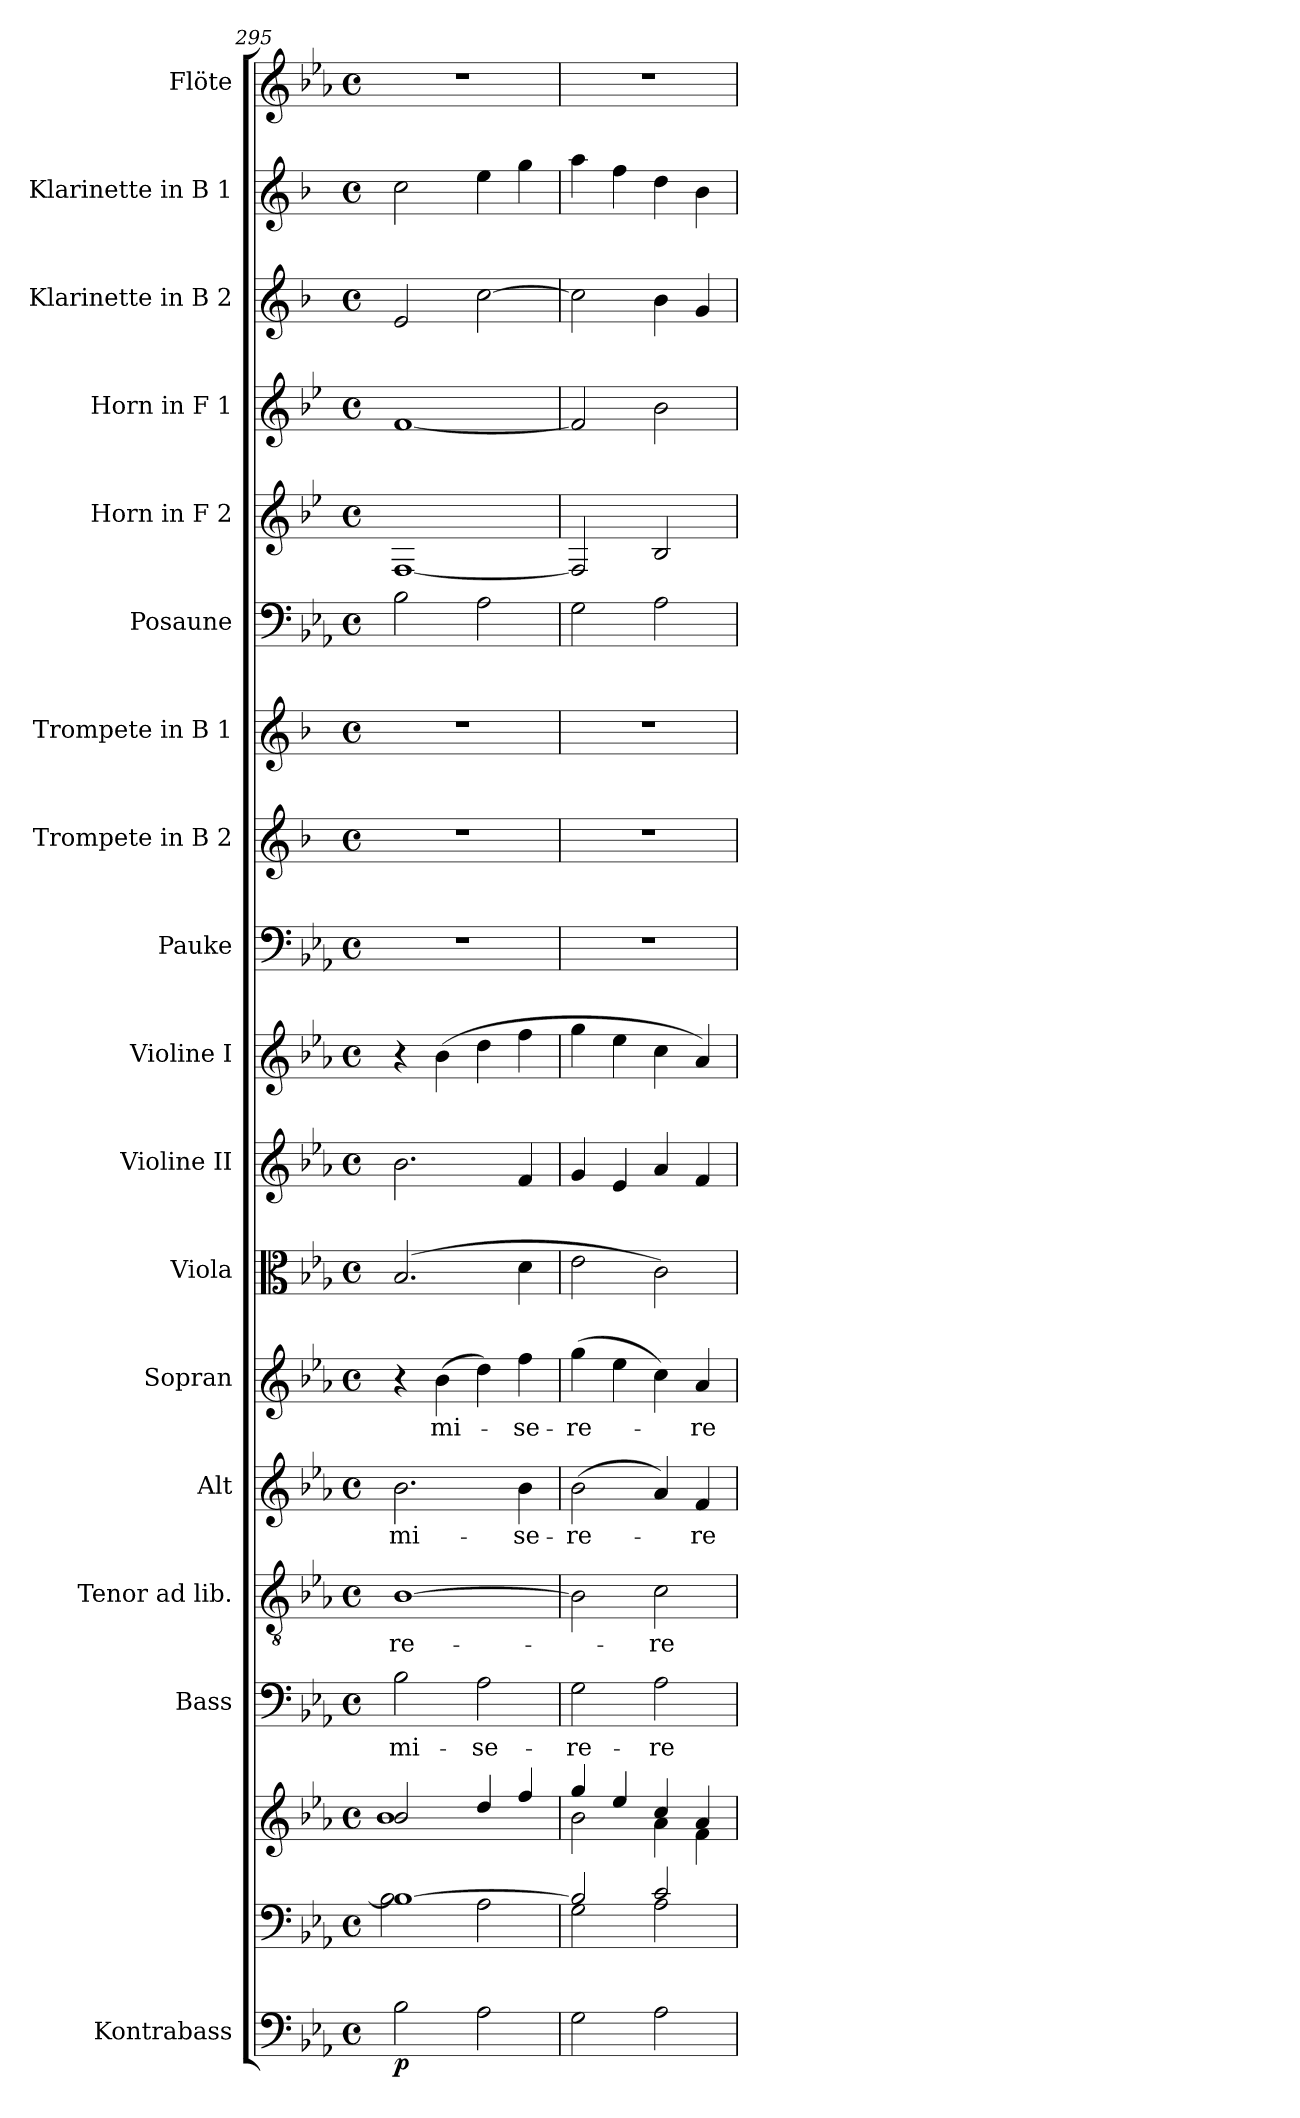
**kern	**dynam	**kern	**kern	**kern	**text	**kern	**text	**kern	**text	**kern	**text	**kern	**kern	**kern	**kern	**kern	**kern	**kern	**kern	**kern	**kern	**kern	**kern
*part18	*part18	*part17	*part17	*part16	*part16	*part15	*part15	*part14	*part14	*part13	*part13	*part12	*part11	*part10	*part9	*part8	*part7	*part6	*part5	*part4	*part3	*part2	*part1
*staff19	*staff19	*staff18	*staff17	*staff16	*staff16	*staff15	*staff15	*staff14	*staff14	*staff13	*staff13	*staff12	*staff11	*staff10	*staff9	*staff8	*staff7	*staff6	*staff5	*staff4	*staff3	*staff2	*staff1
*I"Kontrabass	*	*	*	*I"Bass	*	*I"Tenor ad lib.	*	*I"Alt	*	*I"Sopran	*	*I"Viola	*I"Violine II	*I"Violine I	*I"Pauke	*I"Trompete in B 2	*I"Trompete in B 1	*I"Posaune	*I"Horn in F 2	*I"Horn in F 1	*I"Klarinette in B 2	*I"Klarinette in B 1	*I"Flöte
*I'Kb.	*	*	*	*I'B	*	*I'T	*	*I'A	*	*I'S	*	*I'Vla.	*I'Vl. II	*I'Vl. I	*I'Pk.	*	*	*I'Pos.	*I'Hrn. 2	*I'Hrn. 1	*	*	*I'Fl.
*clefF4	*	*clefF4	*clefG2	*clefF4	*	*clefGv2	*	*clefG2	*	*clefG2	*	*clefC3	*clefG2	*clefG2	*clefF4	*clefG2	*clefG2	*clefF4	*clefG2	*clefG2	*clefG2	*clefG2	*clefG2
*ITrd7c12	*	*	*	*	*	*	*	*	*	*	*	*	*	*	*	*ITrd1c2	*ITrd1c2	*	*ITrd4c7	*ITrd4c7	*ITrd1c2	*ITrd1c2	*
*k[b-e-a-]	*	*k[b-e-a-]	*k[b-e-a-]	*k[b-e-a-]	*	*k[b-e-a-]	*	*k[b-e-a-]	*	*k[b-e-a-]	*	*k[b-e-a-]	*k[b-e-a-]	*k[b-e-a-]	*k[b-e-a-]	*k[b-e-a-]	*k[b-e-a-]	*k[b-e-a-]	*k[b-e-a-]	*k[b-e-a-]	*k[b-e-a-]	*k[b-e-a-]	*k[b-e-a-]
*E-:	*	*E-:	*E-:	*E-:	*	*E-:	*	*E-:	*	*E-:	*	*E-:	*E-:	*E-:	*E-:	*E-:	*E-:	*E-:	*E-:	*E-:	*E-:	*E-:	*E-:
*M4/4	*	*M4/4	*M4/4	*M4/4	*	*M4/4	*	*M4/4	*	*M4/4	*	*M4/4	*M4/4	*M4/4	*M4/4	*M4/4	*M4/4	*M4/4	*M4/4	*M4/4	*M4/4	*M4/4	*M4/4
*met(c)	*	*met(c)	*met(c)	*met(c)	*	*met(c)	*	*met(c)	*	*met(c)	*	*met(c)	*met(c)	*met(c)	*met(c)	*met(c)	*met(c)	*met(c)	*met(c)	*met(c)	*met(c)	*met(c)	*met(c)
=295	=295	=295	=295	=295	=295	=295	=295	=295	=295	=295	=295	=295	=295	=295	=295	=295	=295	=295	=295	=295	=295	=295	=295
*	*	*^	*^	*	*	*	*	*	*	*	*	*	*	*	*	*	*	*	*	*	*	*	*
!	!LO:DY:b	!	!	!	!	!	!LO:LY:b	!	!LO:LY:b	!	!LO:LY:b	!	!	!	!	!	!	!	!	!	!	!	!	!	!
2BB-\	p	1B-_	2B-\	2b-/	1b-	2B-\	mi-	[1B-	-re-	2.b-\	mi-	4r	.	(2.B-/	2.b-\	4r	1r	1r	1r	2B-\	[1BB-	[1B-	2d/	2b-\	1r
!	!	!	!	!	!	!	!	!	!	!	!	!	!LO:LY:b	!	!	!	!	!	!	!	!	!	!	!	!
.	.	.	.	.	.	.	.	.	.	.	.	(>4b-\	mi-	.	.	(>4b-\	.	.	.	.	.	.	.	.	.
!	!	!	!	!	!	!	!LO:LY:b	!	!	!	!	!	!	!	!	!	!	!	!	!	!	!	!	!	!
2AA-\	.	.	2A-\	4dd/	.	2A-\	-se-	.	.	.	.	4dd\)	.	.	.	4dd\	.	.	.	2A-\	.	.	[2b-\	4dd\	.
!	!	!	!	!	!	!	!	!	!	!	!LO:LY:b	!	!LO:LY:b	!	!	!	!	!	!	!	!	!	!	!	!
.	.	.	.	4ff/	.	.	.	.	.	4b-\	-se-	4ff\	-se-	4d\	4f/	4ff\	.	.	.	.	.	.	.	4ff\	.
=296	=296	=296	=296	=296	=296	=296	=296	=296	=296	=296	=296	=296	=296	=296	=296	=296	=296	=296	=296	=296	=296	=296	=296	=296	=296
!	!	!	!	!	!	!	!LO:LY:b	!	!	!	!LO:LY:b	!	!LO:LY:b	!	!	!	!	!	!	!	!	!	!	!	!
2GG\	.	2B-/]	2G\	4gg/	2b-\	2G\	-re-	2B-\]	.	(>2b-\	-re-	(>4gg\	-re-	2e-\	4g/	4gg\	1r	1r	1r	2G\	2BB-/]	2B-/]	2b-\]	4gg\	1r
.	.	.	.	4ee-/	.	.	.	.	.	.	.	4ee-\	.	.	4e-/	4ee-\	.	.	.	.	.	.	.	4ee-\	.
!	!	!	!	!	!	!	!LO:LY:b	!	!LO:LY:b	!	!	!	!	!	!	!	!	!	!	!	!	!	!	!	!
2AA-\	.	2c/	2A-\	4cc/	4a-\	2A-\	-re	2c\	-re	4a-/)	.	4cc\)	.	2c\)	4a-/	4cc\	.	.	.	2A-\	2E-/	2e-\	4a-\	4cc\	.
!	!	!	!	!	!	!	!	!	!	!	!LO:LY:b	!	!LO:LY:b	!	!	!	!	!	!	!	!	!	!	!	!
.	.	.	.	4a-/	4f\	.	.	.	.	4f/	-re	4a-/	-re	.	4f/	4a-/)	.	.	.	.	.	.	4f/	4a-\	.
*	*	*v	*v	*	*	*	*	*	*	*	*	*	*	*	*	*	*	*	*	*	*	*	*	*	*
*	*	*	*v	*v	*	*	*	*	*	*	*	*	*	*	*	*	*	*	*	*	*	*	*	*
=	=	=	=	=	=	=	=	=	=	=	=	=	=	=	=	=	=	=	=	=	=	=	=
*-	*-	*-	*-	*-	*-	*-	*-	*-	*-	*-	*-	*-	*-	*-	*-	*-	*-	*-	*-	*-	*-	*-	*-
